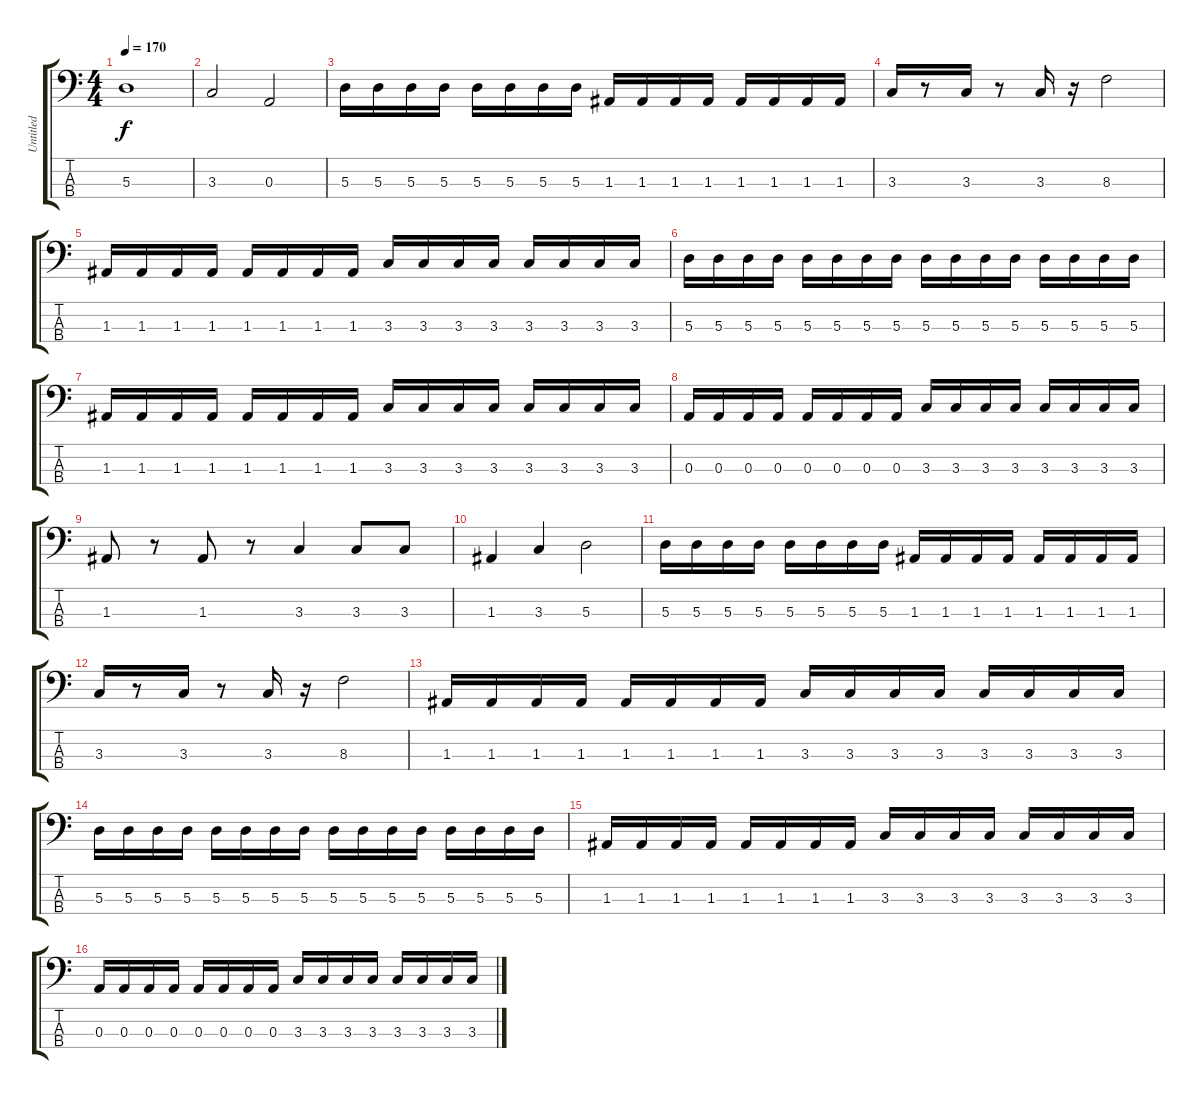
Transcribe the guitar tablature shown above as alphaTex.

\track ("Untitled" "Untitled") {instrument electricbasspick}
\staff {score tabs}
\tuning (G2 D2 A1 E1) {hide}
\ts (4 4)
\tempo 170
\clef f4
\ks c
5.3.1{dy f} |
3.3.2 0.3.2 |
5.3.16 5.3.16 5.3.16 5.3.16 5.3.16 5.3.16 5.3.16 5.3.16 1.3.16 1.3.16 1.3.16 1.3.16 1.3.16 1.3.16 1.3.16 1.3.16 |
3.3.16 r.8 3.3.16 r.8 3.3.16 r.16 8.3.2 |
1.3.16 1.3.16 1.3.16 1.3.16 1.3.16 1.3.16 1.3.16 1.3.16 3.3.16 3.3.16 3.3.16 3.3.16 3.3.16 3.3.16 3.3.16 3.3.16 |
5.3.16 5.3.16 5.3.16 5.3.16 5.3.16 5.3.16 5.3.16 5.3.16 5.3.16 5.3.16 5.3.16 5.3.16 5.3.16 5.3.16 5.3.16 5.3.16 |
1.3.16 1.3.16 1.3.16 1.3.16 1.3.16 1.3.16 1.3.16 1.3.16 3.3.16 3.3.16 3.3.16 3.3.16 3.3.16 3.3.16 3.3.16 3.3.16 |
0.3.16 0.3.16 0.3.16 0.3.16 0.3.16 0.3.16 0.3.16 0.3.16 3.3.16 3.3.16 3.3.16 3.3.16 3.3.16 3.3.16 3.3.16 3.3.16 |
1.3.8 r.8 1.3.8 r.8 3.3.4 3.3.8 3.3.8 |
1.3.4 3.3.4 5.3.2 |
5.3.16 5.3.16 5.3.16 5.3.16 5.3.16 5.3.16 5.3.16 5.3.16 1.3.16 1.3.16 1.3.16 1.3.16 1.3.16 1.3.16 1.3.16 1.3.16 |
3.3.16 r.8 3.3.16 r.8 3.3.16 r.16 8.3.2 |
1.3.16 1.3.16 1.3.16 1.3.16 1.3.16 1.3.16 1.3.16 1.3.16 3.3.16 3.3.16 3.3.16 3.3.16 3.3.16 3.3.16 3.3.16 3.3.16 |
5.3.16 5.3.16 5.3.16 5.3.16 5.3.16 5.3.16 5.3.16 5.3.16 5.3.16 5.3.16 5.3.16 5.3.16 5.3.16 5.3.16 5.3.16 5.3.16 |
1.3.16 1.3.16 1.3.16 1.3.16 1.3.16 1.3.16 1.3.16 1.3.16 3.3.16 3.3.16 3.3.16 3.3.16 3.3.16 3.3.16 3.3.16 3.3.16 |
0.3.16 0.3.16 0.3.16 0.3.16 0.3.16 0.3.16 0.3.16 0.3.16 3.3.16 3.3.16 3.3.16 3.3.16 3.3.16 3.3.16 3.3.16 3.3.16
